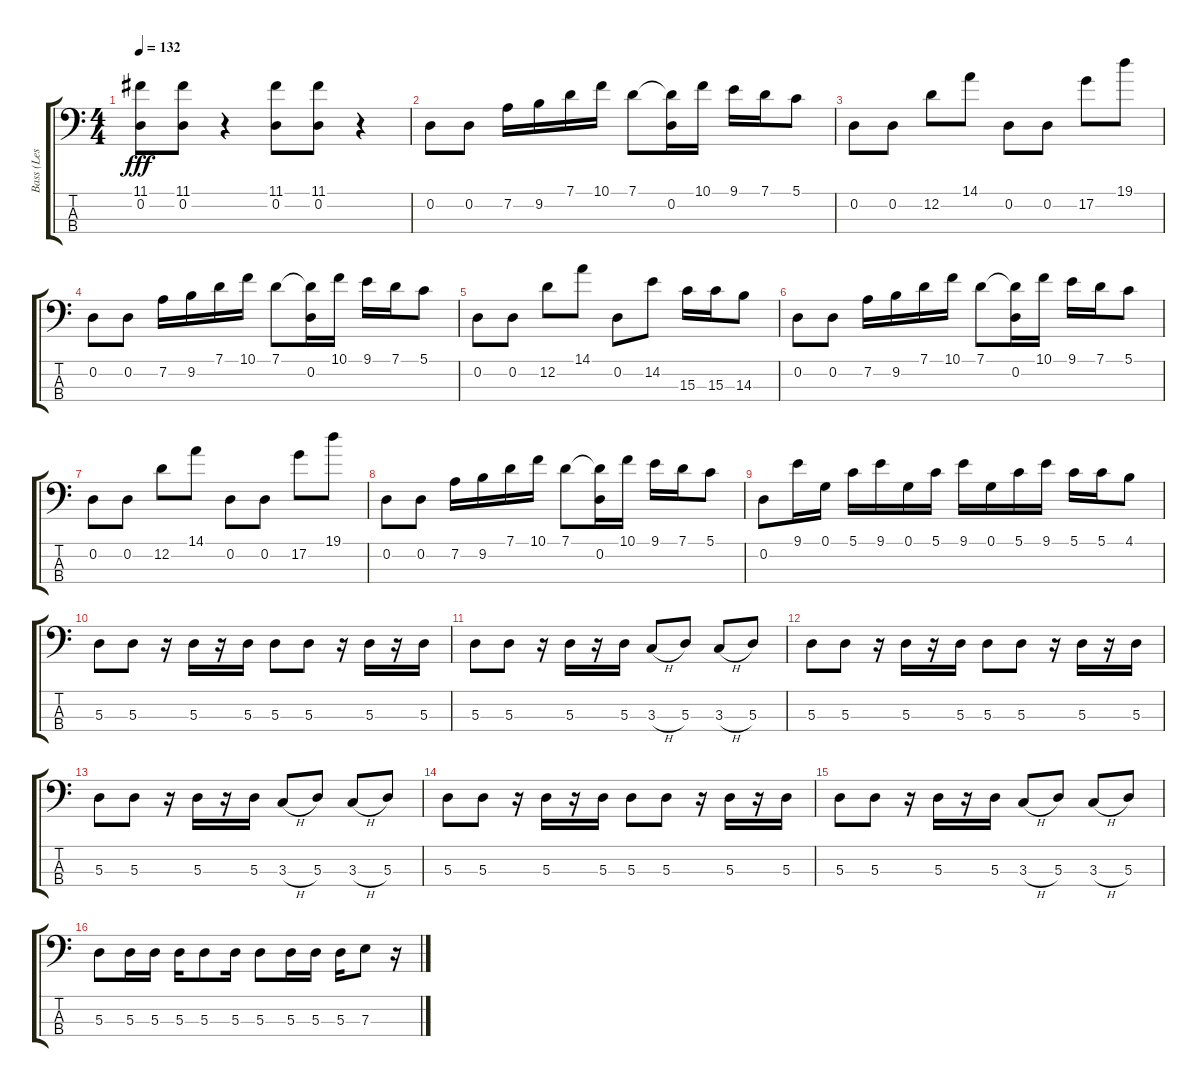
\track ("Bass (Les Claypool)" "Bass (Les ") {instrument electricbassfinger}
\staff {score tabs}
\tuning (G2 D2 A1 E1) {hide}
\ts (4 4)
\tempo 132
\clef f4
\ks c
(11.1 0.2).8{dy fff} (11.1 0.2).8 r.4 (11.1 0.2).8 (11.1 0.2).8 r.4 |
0.2.8{instrument electricbassfinger} 0.2.8 7.2.16{instrument distortionguitar} 9.2.16 7.1.16 10.1.16 7.1.8 (7.1{t} 0.2).16{instrument electricbassfinger} 10.1.16{instrument distortionguitar} 9.1.16 7.1.16 5.1.8 |
0.2.8{instrument electricbassfinger} 0.2.8 12.2.8{instrument distortionguitar} 14.1.8 0.2.8{instrument electricbassfinger} 0.2.8 17.2.8{instrument distortionguitar} 19.1.8 |
0.2.8{instrument electricbassfinger} 0.2.8 7.2.16{instrument distortionguitar} 9.2.16 7.1.16 10.1.16 7.1.8 (7.1{t} 0.2).16{instrument electricbassfinger} 10.1.16{instrument distortionguitar} 9.1.16 7.1.16 5.1.8 |
0.2.8{instrument electricbassfinger} 0.2.8 12.2.8{instrument distortionguitar} 14.1.8 0.2.8{instrument electricbassfinger} 14.2.8{instrument distortionguitar} 15.3.16 15.3.16 14.3.8 |
0.2.8{instrument electricbassfinger} 0.2.8 7.2.16{instrument distortionguitar} 9.2.16 7.1.16 10.1.16 7.1.8 (7.1{t} 0.2).16{instrument electricbassfinger} 10.1.16{instrument distortionguitar} 9.1.16 7.1.16 5.1.8 |
0.2.8{instrument electricbassfinger} 0.2.8 12.2.8{instrument distortionguitar} 14.1.8 0.2.8{instrument electricbassfinger} 0.2.8 17.2.8{instrument distortionguitar} 19.1.8 |
0.2.8{instrument electricbassfinger} 0.2.8 7.2.16{instrument distortionguitar} 9.2.16 7.1.16 10.1.16 7.1.8 (7.1{t} 0.2).16{instrument electricbassfinger} 10.1.16{instrument distortionguitar} 9.1.16 7.1.16 5.1.8 |
0.2.8{instrument electricbassfinger} 9.1.16{instrument distortionguitar} 0.1.16 5.1.16 9.1.16 0.1.16 5.1.16 9.1.16 0.1.16 5.1.16 9.1.16 5.1.16 5.1.16 4.1.8 |
5.3.8{instrument electricbassfinger} 5.3.8 r.16 5.3.16 r.16 5.3.16 5.3.8 5.3.8 r.16 5.3.16 r.16 5.3.16 |
5.3.8 5.3.8 r.16 5.3.16 r.16 5.3.16 3.3{h}.8 5.3.8 3.3{h}.8 5.3.8 |
5.3.8 5.3.8 r.16 5.3.16 r.16 5.3.16 5.3.8 5.3.8 r.16 5.3.16 r.16 5.3.16 |
5.3.8 5.3.8 r.16 5.3.16 r.16 5.3.16 3.3{h}.8 5.3.8 3.3{h}.8 5.3.8 |
5.3.8 5.3.8 r.16 5.3.16 r.16 5.3.16 5.3.8 5.3.8 r.16 5.3.16 r.16 5.3.16 |
5.3.8 5.3.8 r.16 5.3.16 r.16 5.3.16 3.3{h}.8 5.3.8 3.3{h}.8 5.3.8 |
5.3.8 5.3.16 5.3.16 5.3.16 5.3.8 5.3.16 5.3.8 5.3.16 5.3.16 5.3.16 7.3.8 r.16
